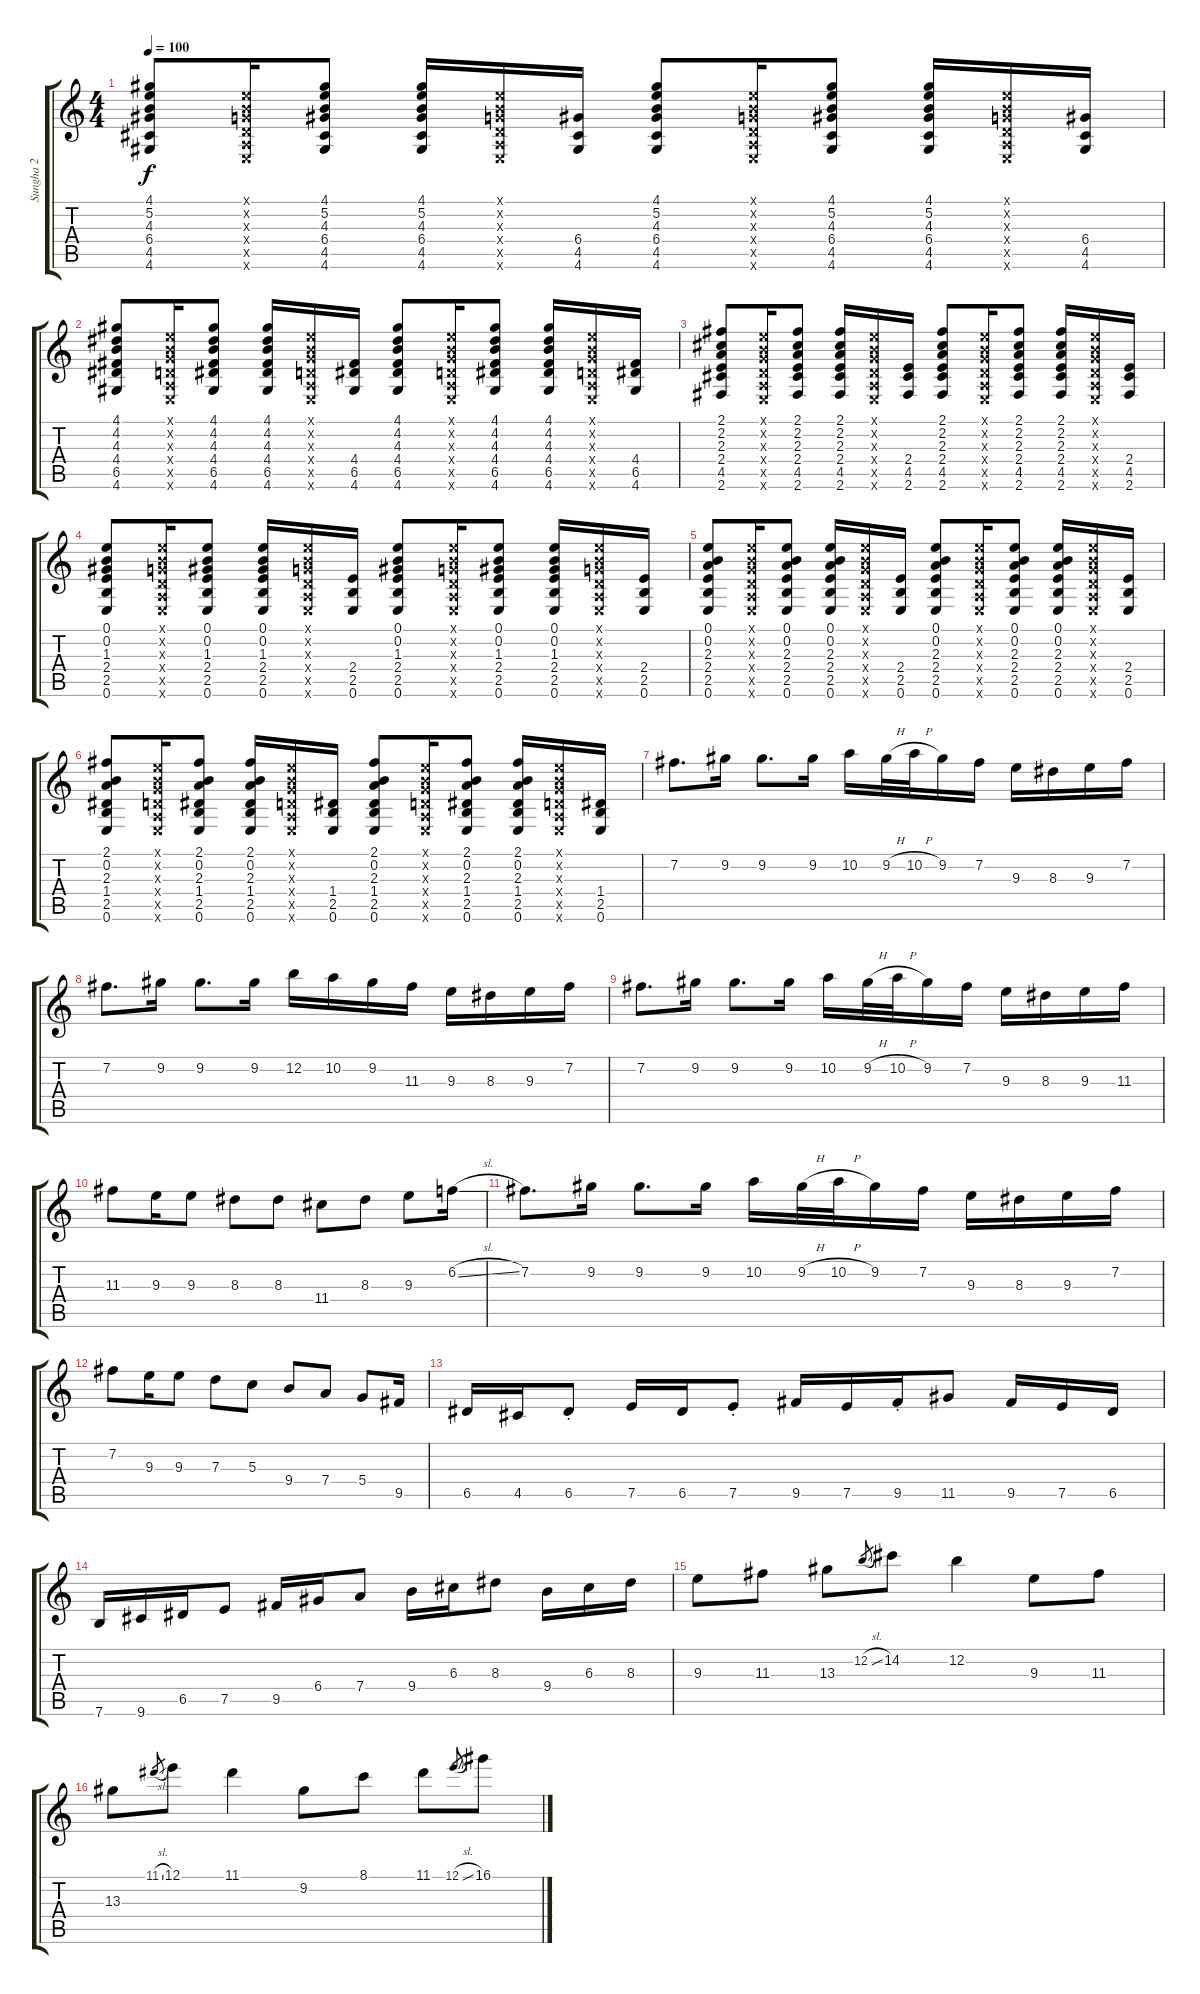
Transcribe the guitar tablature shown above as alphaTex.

\track ("Sungha 2" "Sungha 2") {instrument acousticguitarsteel}
\staff {score tabs}
\tuning (E4 B3 G3 D3 A2 E2) {hide}
\ts (4 4)
\tempo 100
\clef g2
\ks c
(4.1 5.2 4.3 6.4 4.5 4.6).8{dy f} (0.1{x} 0.2{x} 0.3{x} 0.4{x} 0.5{x} 0.6{x}).16 (4.1 5.2 4.3 6.4 4.5 4.6).8 (4.1 5.2 4.3 6.4 4.5 4.6).16 (0.1{x} 0.2{x} 0.3{x} 0.4{x} 0.5{x} 0.6{x}).16 (6.4 4.5 4.6).16 (4.1 5.2 4.3 6.4 4.5 4.6).8 (0.1{x} 0.2{x} 0.3{x} 0.4{x} 0.5{x} 0.6{x}).16 (4.1 5.2 4.3 6.4 4.5 4.6).8 (4.1 5.2 4.3 6.4 4.5 4.6).16 (0.1{x} 0.2{x} 0.3{x} 0.4{x} 0.5{x} 0.6{x}).16 (6.4 4.5 4.6).16 |
(4.1 4.2 4.3 4.4 6.5 4.6).8 (0.1{x} 0.2{x} 0.3{x} 0.4{x} 0.5{x} 0.6{x}).16 (4.1 4.2 4.3 4.4 6.5 4.6).8 (4.1 4.2 4.3 4.4 6.5 4.6).16 (0.1{x} 0.2{x} 0.3{x} 0.4{x} 0.5{x} 0.6{x}).16 (4.4 6.5 4.6).16 (4.1 4.2 4.3 4.4 6.5 4.6).8 (0.1{x} 0.2{x} 0.3{x} 0.4{x} 0.5{x} 0.6{x}).16 (4.1 4.2 4.3 4.4 6.5 4.6).8 (4.1 4.2 4.3 4.4 6.5 4.6).16 (0.1{x} 0.2{x} 0.3{x} 0.4{x} 0.5{x} 0.6{x}).16 (4.4 6.5 4.6).16 |
(2.1 2.2 2.3 2.4 4.5 2.6).8 (0.1{x} 0.2{x} 0.3{x} 0.4{x} 0.5{x} 0.6{x}).16 (2.1 2.2 2.3 2.4 4.5 2.6).8 (2.1 2.2 2.3 2.4 4.5 2.6).16 (0.1{x} 0.2{x} 0.3{x} 0.4{x} 0.5{x} 0.6{x}).16 (2.4 4.5 2.6).16 (2.1 2.2 2.3 2.4 4.5 2.6).8 (0.1{x} 0.2{x} 0.3{x} 0.4{x} 0.5{x} 0.6{x}).16 (2.1 2.2 2.3 2.4 4.5 2.6).8 (2.1 2.2 2.3 2.4 4.5 2.6).16 (0.1{x} 0.2{x} 0.3{x} 0.4{x} 0.5{x} 0.6{x}).16 (2.4 4.5 2.6).16 |
(0.1 0.2 1.3 2.4 2.5 0.6).8 (0.1{x} 0.2{x} 0.3{x} 0.4{x} 0.5{x} 0.6{x}).16 (0.1 0.2 1.3 2.4 2.5 0.6).8 (0.1 0.2 1.3 2.4 2.5 0.6).16 (0.1{x} 0.2{x} 0.3{x} 0.4{x} 0.5{x} 0.6{x}).16 (2.4 2.5 0.6).16 (0.1 0.2 1.3 2.4 2.5 0.6).8 (0.1{x} 0.2{x} 0.3{x} 0.4{x} 0.5{x} 0.6{x}).16 (0.1 0.2 1.3 2.4 2.5 0.6).8 (0.1 0.2 1.3 2.4 2.5 0.6).16 (0.1{x} 0.2{x} 0.3{x} 0.4{x} 0.5{x} 0.6{x}).16 (2.4 2.5 0.6).16 |
(0.1 0.2 2.3 2.4 2.5 0.6).8 (0.1{x} 0.2{x} 0.3{x} 0.4{x} 0.5{x} 0.6{x}).16 (0.1 0.2 2.3 2.4 2.5 0.6).8 (0.1 0.2 2.3 2.4 2.5 0.6).16 (0.1{x} 0.2{x} 0.3{x} 0.4{x} 0.5{x} 0.6{x}).16 (2.4 2.5 0.6).16 (0.1 0.2 2.3 2.4 2.5 0.6).8 (0.1{x} 0.2{x} 0.3{x} 0.4{x} 0.5{x} 0.6{x}).16 (0.1 0.2 2.3 2.4 2.5 0.6).8 (0.1 0.2 2.3 2.4 2.5 0.6).16 (0.1{x} 0.2{x} 0.3{x} 0.4{x} 0.5{x} 0.6{x}).16 (2.4 2.5 0.6).16 |
(2.1 0.2 2.3 1.4 2.5 0.6).8 (0.1{x} 0.2{x} 0.3{x} 0.4{x} 0.5{x} 0.6{x}).16 (2.1 0.2 2.3 1.4 2.5 0.6).8 (2.1 0.2 2.3 1.4 2.5 0.6).16 (0.1{x} 0.2{x} 0.3{x} 0.4{x} 0.5{x} 0.6{x}).16 (1.4 2.5 0.6).16 (2.1 0.2 2.3 1.4 2.5 0.6).8 (0.1{x} 0.2{x} 0.3{x} 0.4{x} 0.5{x} 0.6{x}).16 (2.1 0.2 2.3 1.4 2.5 0.6).8 (2.1 0.2 2.3 1.4 2.5 0.6).16 (0.1{x} 0.2{x} 0.3{x} 0.4{x} 0.5{x} 0.6{x}).16 (1.4 2.5 0.6).16 |
7.2.8{d} 9.2.16 9.2.8{d} 9.2.16 10.2.16 9.2{h}.32 10.2{h}.32 9.2.16 7.2.16 9.3.16 8.3.16 9.3.16 7.2.16 |
7.2.8{d} 9.2.16 9.2.8{d} 9.2.16 12.2.16 10.2.16 9.2.16 11.3.16 9.3.16 8.3.16 9.3.16 7.2.16 |
7.2.8{d} 9.2.16 9.2.8{d} 9.2.16 10.2.16 9.2{h}.32 10.2{h}.32 9.2.16 7.2.16 9.3.16 8.3.16 9.3.16 11.3.16 |
11.3.8 9.3.16 9.3.8 8.3.8 8.3.8 11.4.8 8.3.8 9.3.8 6.2{sl}.16 |
7.2.8{d} 9.2.16 9.2.8{d} 9.2.16 10.2.16 9.2{h}.32 10.2{h}.32 9.2.16 7.2.16 9.3.16 8.3.16 9.3.16 7.2.16 |
7.2.8 9.3.16 9.3.8 7.3.8 5.3.8 9.4.8 7.4.8 5.4.8 9.5.16 |
6.5.16 4.5.16 6.5{st}.8 7.5.16 6.5.16 7.5{st}.8 9.5.16 7.5.16 9.5{st}.16 11.5.8 9.5.16 7.5.16 6.5.16 |
7.6.16 9.6.16 6.5.16 7.5.8 9.5.16 6.4.16 7.4.8 9.4.16 6.3.16 8.3.8 9.4.16 6.3.16 8.3.16 |
9.3.8 11.3.8 13.3.8 12.2{sl}.8{gr} 14.2.8 12.2.4 9.3.8 11.3.8 |
13.3.8 11.1{sl}.8{gr} 12.1.8 11.1.4 9.2.8 8.1.8 11.1.8 12.1{sl}.8{gr} 16.1.8
